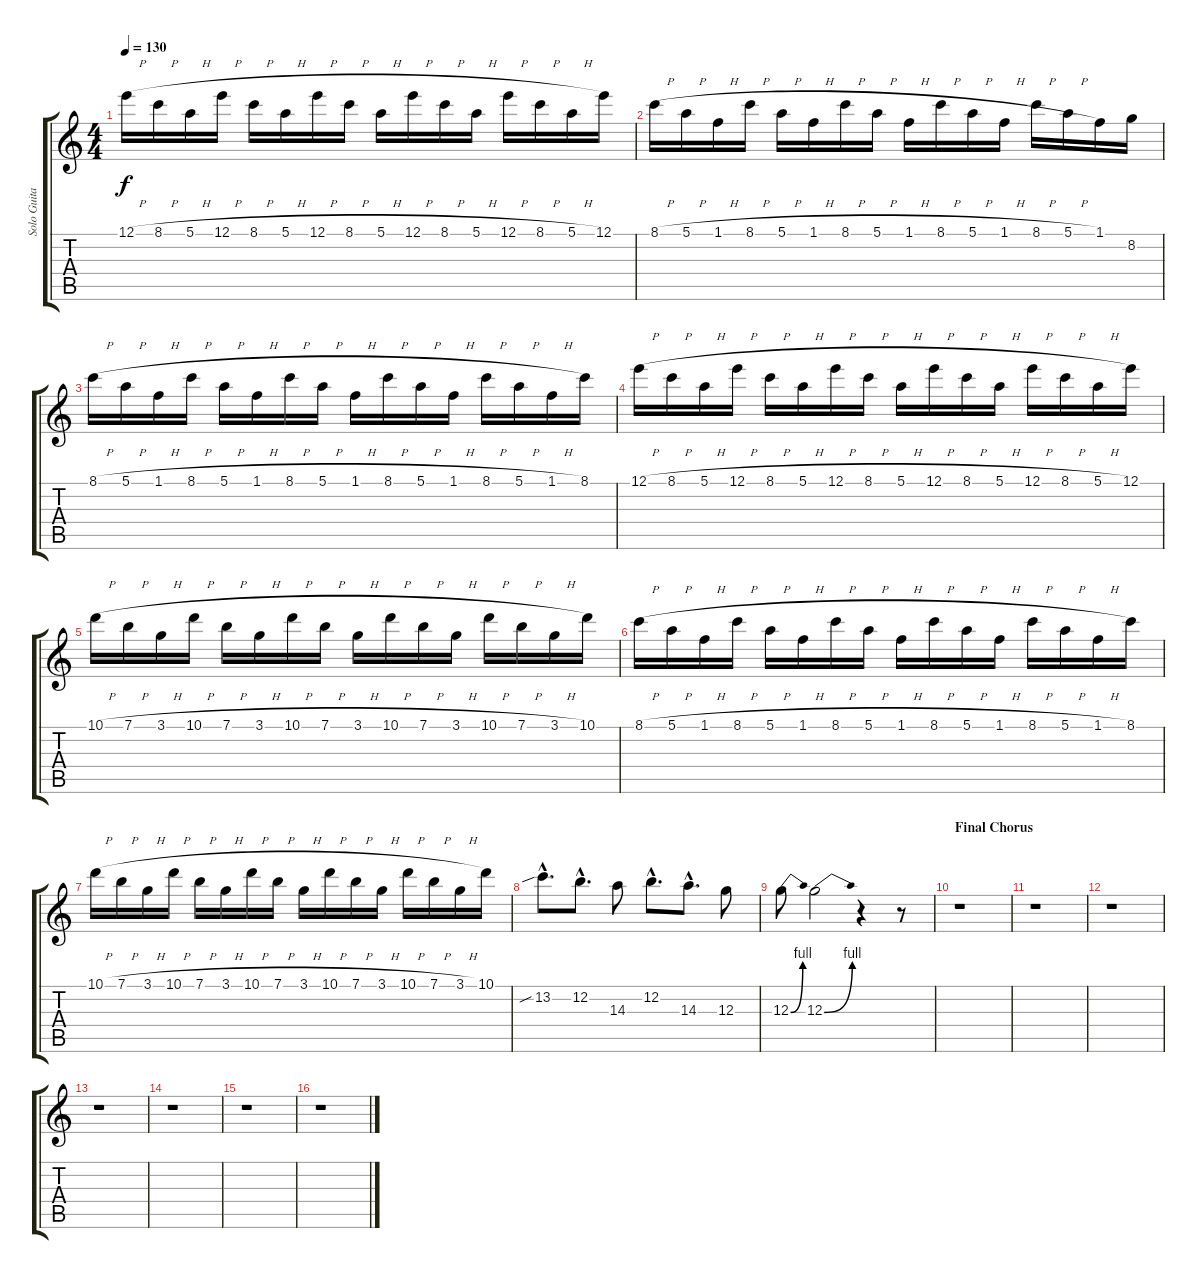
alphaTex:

\track ("Solo Guitar" "Solo Guita") {instrument distortionguitar}
\staff {score tabs}
\tuning (E4 B3 G3 D3 A2 E2) {hide}
\ts (4 4)
\tempo 130
\clef g2
\ks c
12.1{h}.16{dy f} 8.1{h}.16 5.1{h}.16 12.1{h}.16 8.1{h}.16 5.1{h}.16 12.1{h}.16 8.1{h}.16 5.1{h}.16 12.1{h}.16 8.1{h}.16 5.1{h}.16 12.1{h}.16 8.1{h}.16 5.1{h}.16 12.1.16 |
8.1{h}.16 5.1{h}.16 1.1{h}.16 8.1{h}.16 5.1{h}.16 1.1{h}.16 8.1{h}.16 5.1{h}.16 1.1{h}.16 8.1{h}.16 5.1{h}.16 1.1{h}.16 8.1{h}.16 5.1{h}.16 1.1.16 8.2.16 |
8.1{h}.16 5.1{h}.16 1.1{h}.16 8.1{h}.16 5.1{h}.16 1.1{h}.16 8.1{h}.16 5.1{h}.16 1.1{h}.16 8.1{h}.16 5.1{h}.16 1.1{h}.16 8.1{h}.16 5.1{h}.16 1.1{h}.16 8.1.16 |
12.1{h}.16 8.1{h}.16 5.1{h}.16 12.1{h}.16 8.1{h}.16 5.1{h}.16 12.1{h}.16 8.1{h}.16 5.1{h}.16 12.1{h}.16 8.1{h}.16 5.1{h}.16 12.1{h}.16 8.1{h}.16 5.1{h}.16 12.1.16 |
10.1{h}.16 7.1{h}.16 3.1{h}.16 10.1{h}.16 7.1{h}.16 3.1{h}.16 10.1{h}.16 7.1{h}.16 3.1{h}.16 10.1{h}.16 7.1{h}.16 3.1{h}.16 10.1{h}.16 7.1{h}.16 3.1{h}.16 10.1.16 |
8.1{h}.16 5.1{h}.16 1.1{h}.16 8.1{h}.16 5.1{h}.16 1.1{h}.16 8.1{h}.16 5.1{h}.16 1.1{h}.16 8.1{h}.16 5.1{h}.16 1.1{h}.16 8.1{h}.16 5.1{h}.16 1.1{h}.16 8.1.16 |
10.1{h}.16 7.1{h}.16 3.1{h}.16 10.1{h}.16 7.1{h}.16 3.1{h}.16 10.1{h}.16 7.1{h}.16 3.1{h}.16 10.1{h}.16 7.1{h}.16 3.1{h}.16 10.1{h}.16 7.1{h}.16 3.1{h}.16 10.1.16 |
13.2{sib hac}.8{d} 12.2{hac}.8{d} 14.3.8 12.2{hac}.8{d} 14.3{hac}.8{d} 12.3.8 |
12.3{be (bend 0 0 60 4)}.8 12.3{be (bend 0 0 60 4)}.2 r.4 r.8 |
\section ("" "Final Chorus")
r.1 |
r.1 |
r.1 |
r.1 |
r.1 |
r.1 |
r.1
